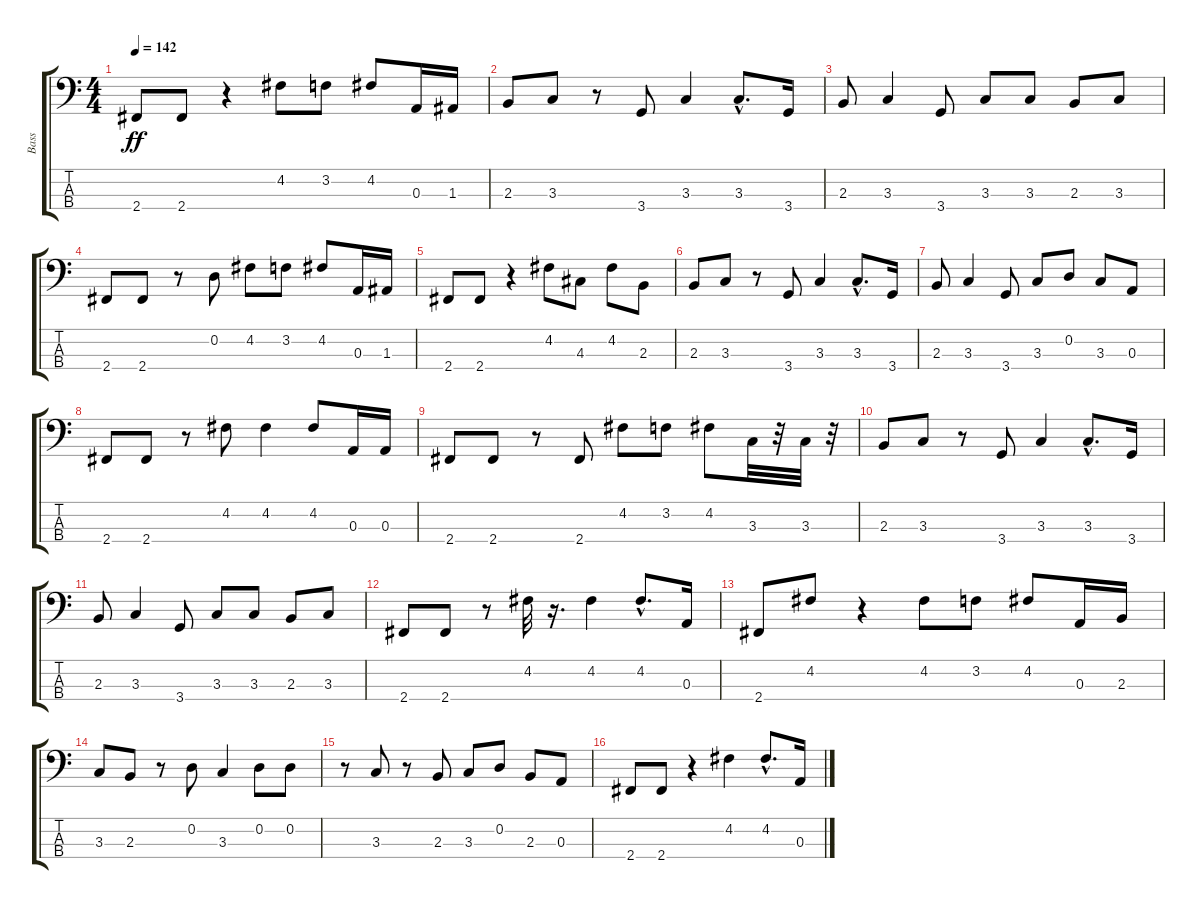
\track ("Bass" "Bass") {instrument electricbassfinger}
\staff {score tabs}
\tuning (G2 D2 A1 E1) {hide}
\ts (4 4)
\tempo 142
\clef f4
\ks c
2.4.8{dy ff} 2.4.8 r.4 4.2.8 3.2.8 4.2.8 0.3.16 1.3.16 |
2.3.8 3.3.8 r.8 3.4.8 3.3.4 3.3{hac}.8{d} 3.4.16 |
2.3.8 3.3.4 3.4.8 3.3.8 3.3.8 2.3.8 3.3.8 |
2.4.8 2.4.8 r.8 0.2.8 4.2.8 3.2.8 4.2.8 0.3.16 1.3.16 |
2.4.8 2.4.8 r.4 4.2.8 4.3.8 4.2.8 2.3.8 |
2.3.8 3.3.8 r.8 3.4.8 3.3.4 3.3{hac}.8{d} 3.4.16 |
2.3.8 3.3.4 3.4.8 3.3.8 0.2.8 3.3.8 0.3.8 |
2.4.8 2.4.8 r.8 4.2.8 4.2.4 4.2.8 0.3.16 0.3.16 |
2.4.8 2.4.8 r.8 2.4.8 4.2.8 3.2.8 4.2.8 3.3.32 r.32 3.3.32 r.32 |
2.3.8 3.3.8 r.8 3.4.8 3.3.4 3.3{hac}.8{d} 3.4.16 |
2.3.8 3.3.4 3.4.8 3.3.8 3.3.8 2.3.8 3.3.8 |
2.4.8 2.4.8 r.8 4.2.32 r.16{d} 4.2.4 4.2{hac}.8{d} 0.3.16 |
2.4.8 4.2.8 r.4 4.2.8 3.2.8 4.2.8 0.3.16 2.3.16 |
3.3.8 2.3.8 r.8 0.2.8 3.3.4 0.2.8 0.2.8 |
r.8 3.3.8 r.8 2.3.8 3.3.8 0.2.8 2.3.8 0.3.8 |
2.4.8 2.4.8 r.4 4.2.4 4.2{hac}.8{d} 0.3.16
